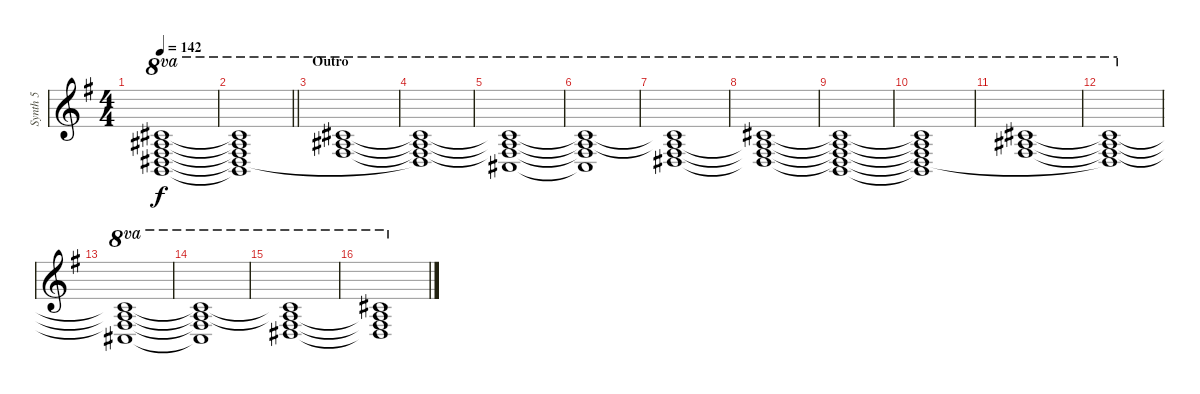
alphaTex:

\track ("Synth 5" "Synth 5") {instrument synthstrings1}
\staff {score}
\tuning (Eb4 Bb3 Gb3 Db3 Ab2 Eb2) {hide}
\ts (4 4)
\tempo 142
\clef g2
\ks g
(10.1{t} 12.2{t} 12.3{t} 14.4{t} 15.5).1{ot 8va dy f} |
\barLineRight lightlight
(10.1{t} 12.2{t} 12.3{t} 14.4{t} 15.5{t}).1{ot 8va} |
\section ("" "Outro")
(10.1 12.2 12.3).1{ot 8va} |
(10.1{t} 12.2{t} 12.3{t} 14.4{t}).1{ot 8va} |
(10.1{t} 12.2{t} 12.3{t} 12.4).1{ot 8va} |
(10.1{t} 12.2{t} 12.3{t} 12.4{t}).1{ot 8va} |
(10.1{t} 12.2{t} 12.3 14.4).1{ot 8va} |
(10.1 12.2{t} 12.3{t} 14.4{t}).1{ot 8va} |
(10.1{t} 12.2{t} 12.3{t} 14.4{t} 15.5).1{ot 8va} |
(10.1{t} 12.2{t} 12.3{t} 14.4{t} 15.5{t}).1{ot 8va} |
(10.1 12.2 12.3).1{ot 8va} |
(10.1{t} 12.2{t} 12.3{t} 14.4{t}).1{ot 8va} |
(10.1{t} 12.2{t} 12.3{t} 12.4).1{ot 8va} |
(10.1{t} 12.2{t} 12.3{t} 12.4{t}).1{ot 8va} |
(10.1{t} 12.2{t} 12.3 14.4).1{ot 8va} |
(10.1 12.2{t} 12.3{t} 14.4{t}).1{ot 8va}
